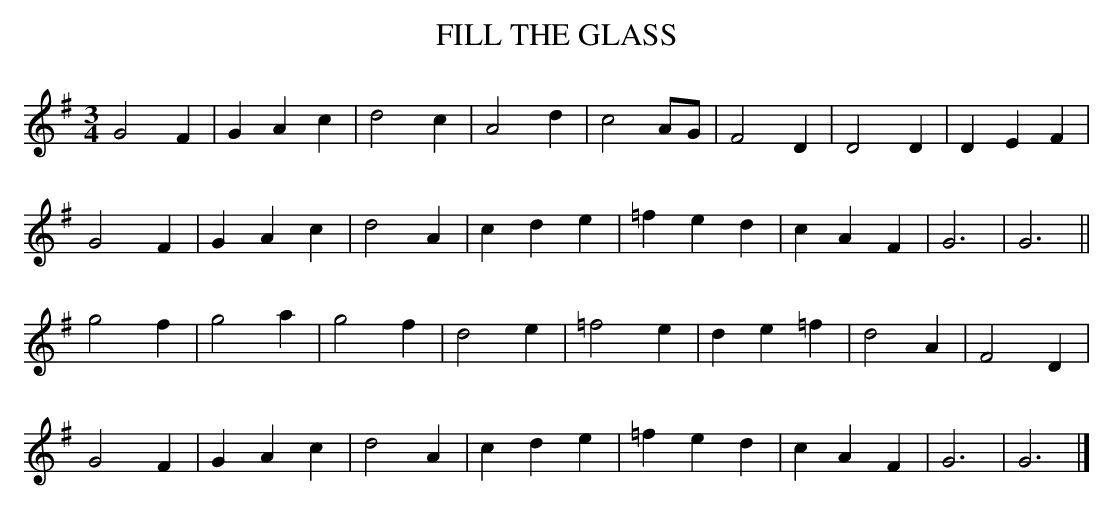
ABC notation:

X:1
T:FILL THE GLASS
Y:"moderate"
M:3/4
L:1/8
K:G
G4 F2|G2 A2 c2|d4 c2|A4 d2|\
c4AG|F4 D2|D4 D2|D2 E2 F2|
G4 F2|G2 A2 c2|d4 A2|c2 d2 e2|\
=f2 e2 d2|c2 A2 F2|G6|G6||
g4 f2|g4 a2|g4 f2|d4 e2|\
=f4 e2|d2 e2 =f2|d4 A2|F4D2|
G4 F2|G2 A2 c2|d4 A2|c2 d2 e2|\
=f2 e2 d2|c2 A2 F2|G6|G6|]
